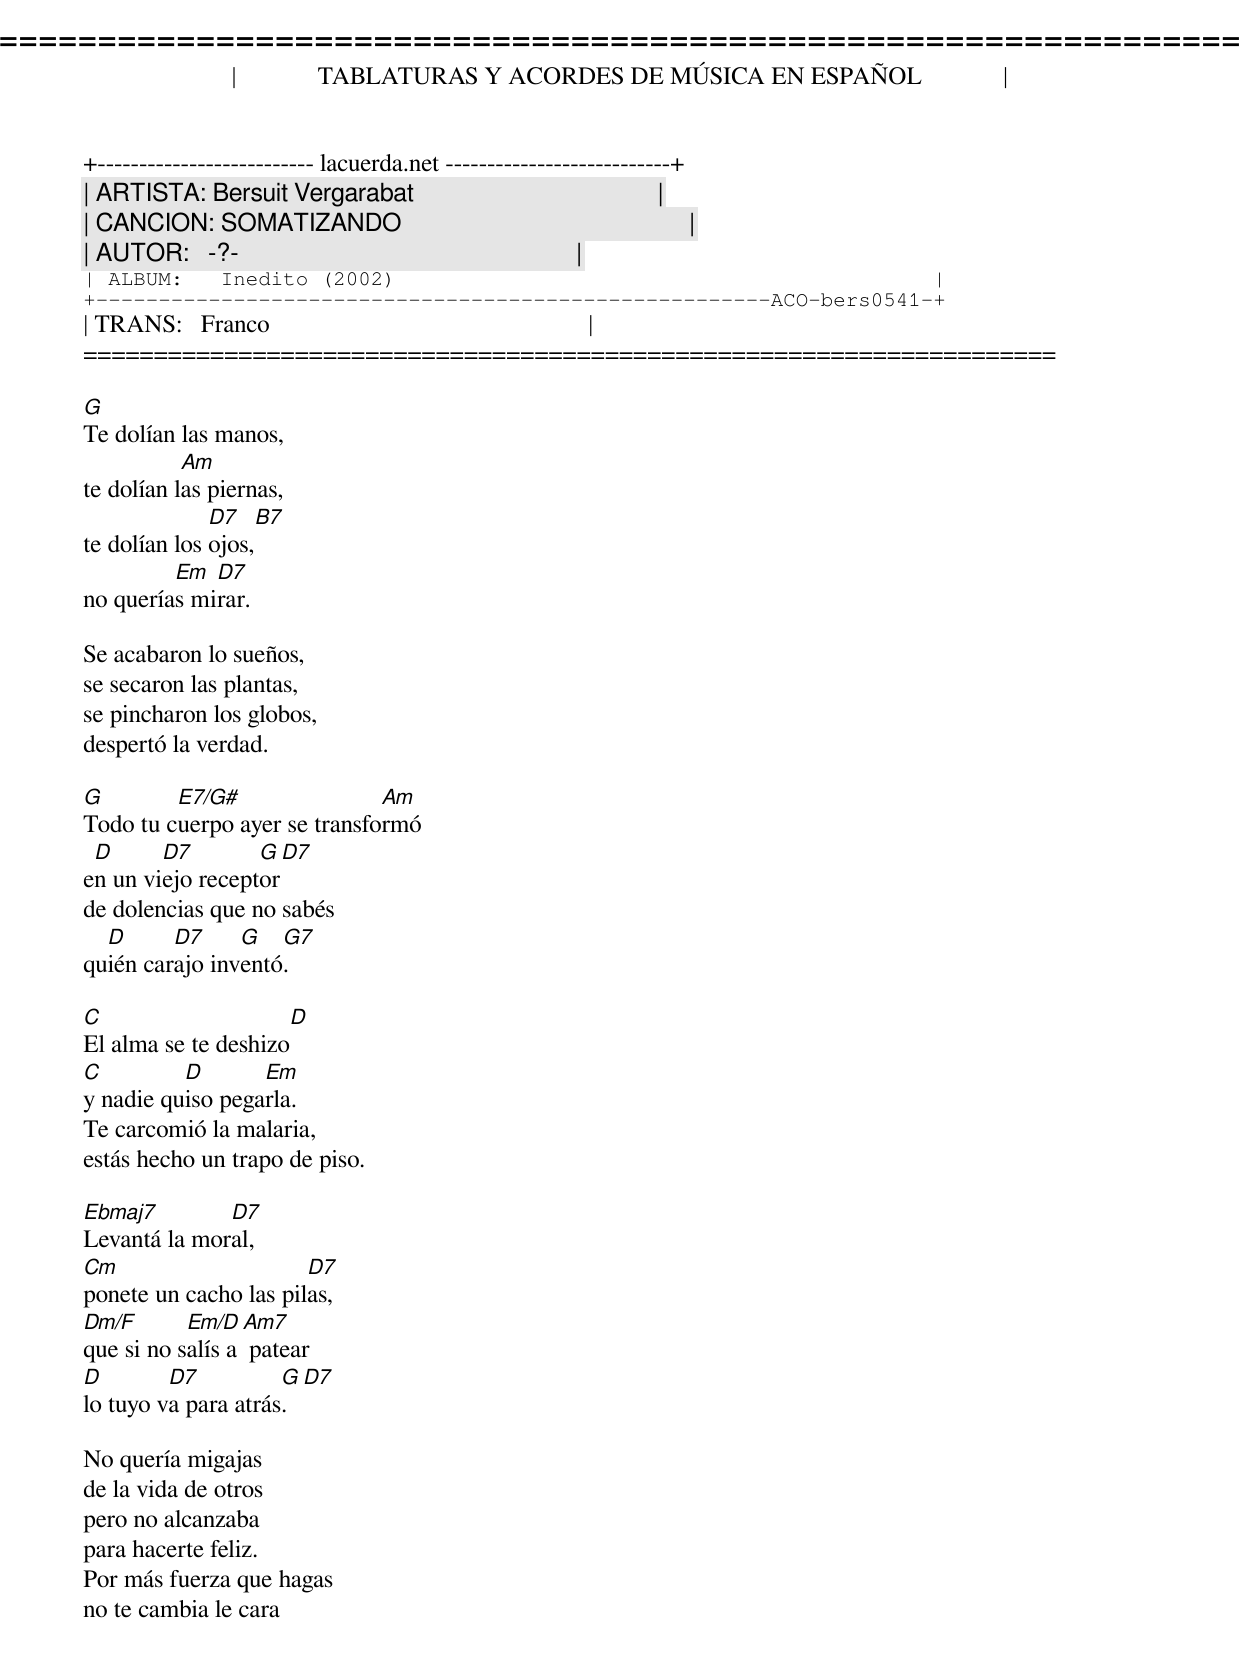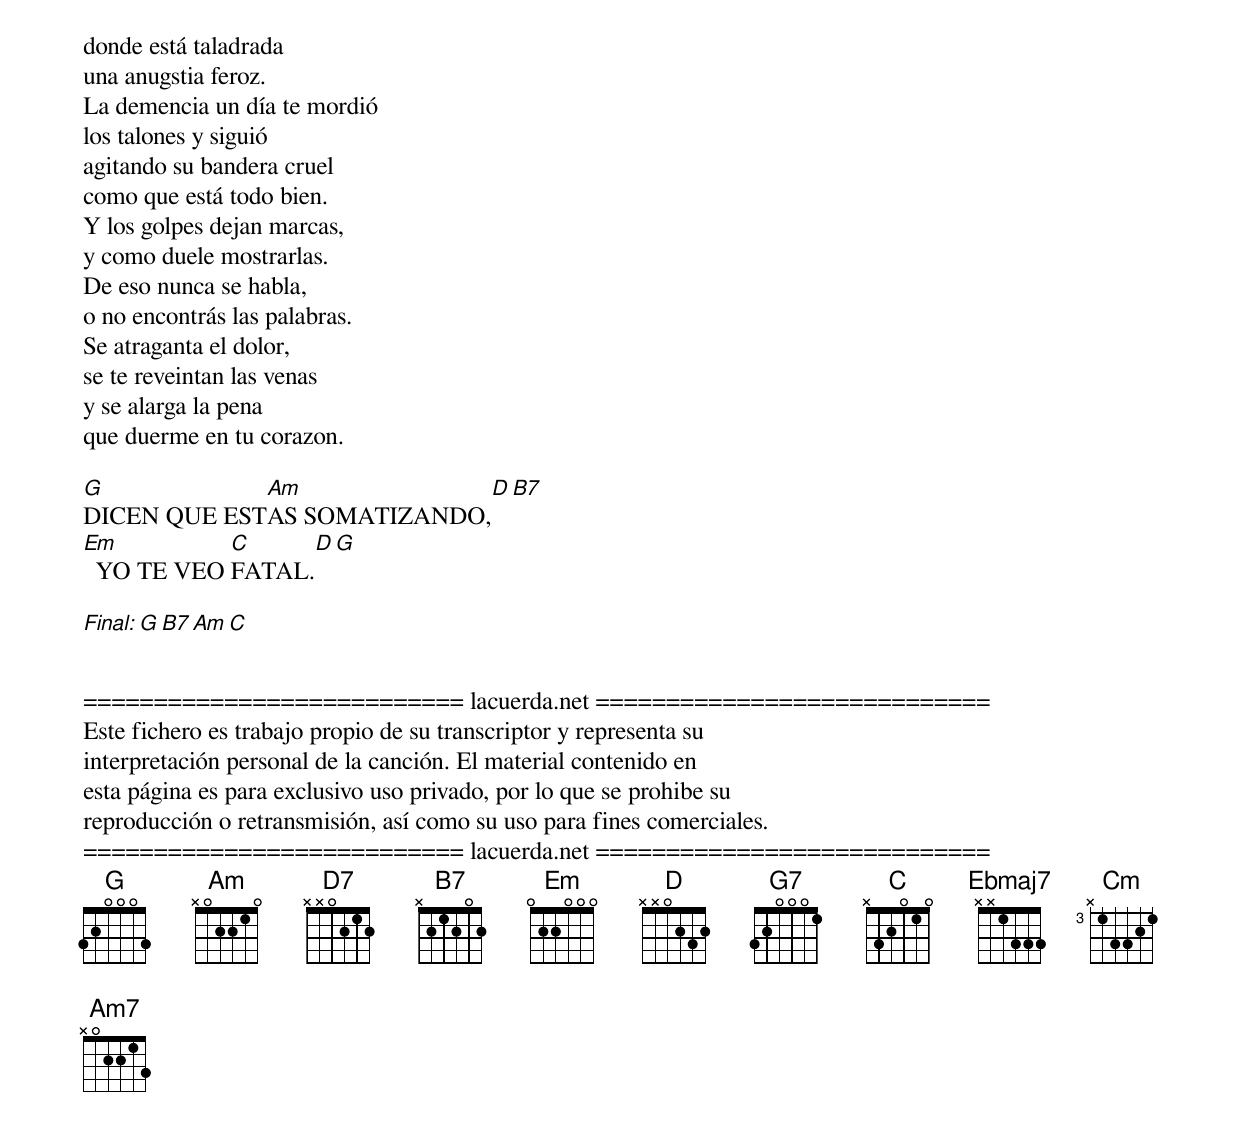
=====================================================================
|             TABLATURAS Y ACORDES DE MÚSICA EN ESPAÑOL             |
+-------------------------- lacuerda.net ---------------------------+
| ARTISTA: Bersuit Vergarabat                                       |
| CANCION: SOMATIZANDO                                              |
| AUTOR:   -?-                                                      |
| ALBUM:   Inedito (2002)                                           |
+------------------------------------------------------ACO-bers0541-+
| TRANS:   Franco                                                   |
=====================================================================

G
Te dolían las manos,
           Am
te dolían las piernas,
              D7    B7
te dolían los ojos,
         Em  D7
no querías mirar.

Se acabaron lo sueños,
se secaron las plantas,
se pincharon los globos,
despertó la verdad.

G        E7/G#                Am
Todo tu cuerpo ayer se transformó
 D      D7        G  D7
en un viejo receptor
de dolencias que no sabés
  D      D7     G   G7
quién carajo inventó.

C                    D
El alma se te deshizo
C         D       Em
y nadie quiso pegarla.
Te carcomió la malaria,
estás hecho un trapo de piso.

Ebmaj7        D7
Levantá la moral,
Cm                     D7
ponete un cacho las pilas,
Dm/F       Em/D  Am7
que si no salís a patear
D        D7          G    D7
lo tuyo va para atrás.

No quería migajas
de la vida de otros
pero no alcanzaba
para hacerte feliz.
Por más fuerza que hagas
no te cambia le cara
donde está taladrada
una anugstia feroz.
La demencia un día te mordió
los talones y siguió
agitando su bandera cruel
como que está todo bien.
Y los golpes dejan marcas,
y como duele mostrarlas.
De eso nunca se habla,
o no encontrás las palabras.
Se atraganta el dolor,
se te reveintan las venas
y se alarga la pena
que duerme en tu corazon.

G            Am              D    B7
DICEN QUE ESTAS SOMATIZANDO,
Em          C        D   G
  YO TE VEO FATAL.

Final: G B7 Am C


=========================== lacuerda.net ============================
Este fichero es trabajo propio de su transcriptor y representa su
interpretación personal de la canción. El material contenido en
esta página es para exclusivo uso privado, por lo que se prohibe su
reproducción o retransmisión, así como su uso para fines comerciales.
=========================== lacuerda.net ============================
